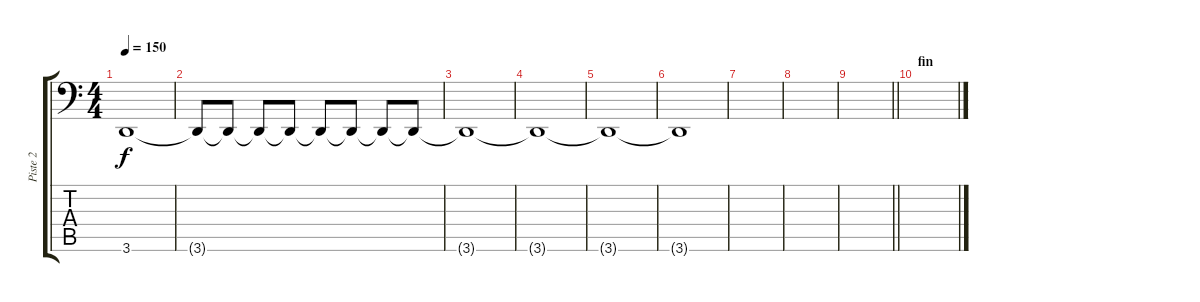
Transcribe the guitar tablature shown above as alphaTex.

\track ("Piste 2" "Piste 2") {instrument electricbassfinger}
\staff {score tabs}
\tuning (C3 G2 D2 A1 E1 B0) {hide}
\ts (4 4)
\tempo 150
\clef f4
\ks c
3.6{t}.1{dy f} |
3.6{t}.8 3.6{t}.8 3.6{t}.8 3.6{t}.8 3.6{t}.8 3.6{t}.8 3.6{t}.8 3.6{t}.8 |
3.6{t}.1 |
3.6{t}.1 |
3.6{t}.1 |
3.6{t}.1 |
|
|
\barLineRight lightlight
|
\section ("" "fin")
